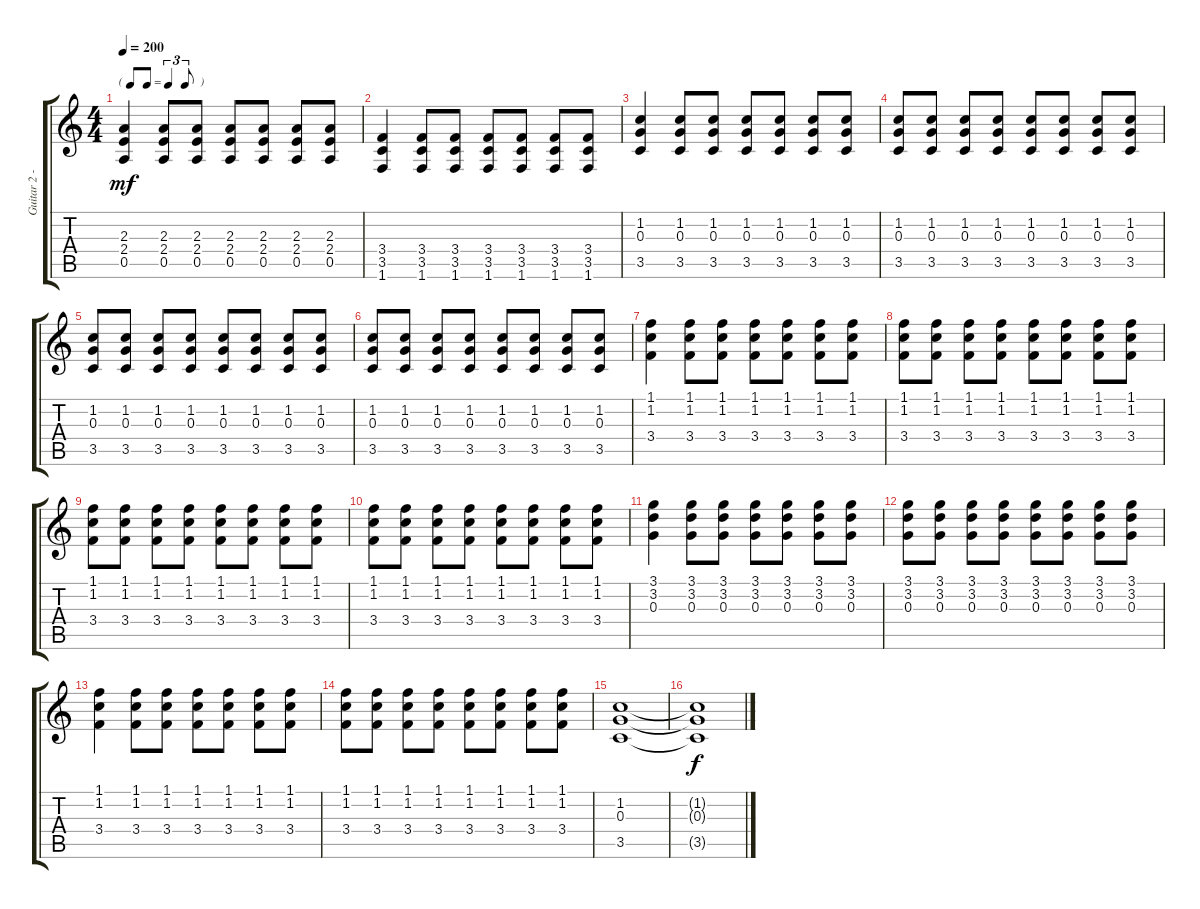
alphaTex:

\track ("Guitar 2 - Tom" "Guitar 2 -") {instrument distortionguitar}
\staff {score tabs}
\tuning (E4 B3 G3 D3 A2 E2) {hide}
\ts (4 4)
\tf triplet8th
\tempo 200
\clef g2
\ks c
(2.3 2.4 0.5).4{dy mf} (2.3 2.4 0.5).8 (2.3 2.4 0.5).8 (2.3 2.4 0.5).8 (2.3 2.4 0.5).8 (2.3 2.4 0.5).8 (2.3 2.4 0.5).8 |
(3.4 3.5 1.6).4 (3.4 3.5 1.6).8 (3.4 3.5 1.6).8 (3.4 3.5 1.6).8 (3.4 3.5 1.6).8 (3.4 3.5 1.6).8 (3.4 3.5 1.6).8 |
(1.2 0.3 3.5).4 (1.2 0.3 3.5).8 (1.2 0.3 3.5).8 (1.2 0.3 3.5).8 (1.2 0.3 3.5).8 (1.2 0.3 3.5).8 (1.2 0.3 3.5).8 |
(1.2 0.3 3.5).8 (1.2 0.3 3.5).8 (1.2 0.3 3.5).8 (1.2 0.3 3.5).8 (1.2 0.3 3.5).8 (1.2 0.3 3.5).8 (1.2 0.3 3.5).8 (1.2 0.3 3.5).8 |
(1.2 0.3 3.5).8 (1.2 0.3 3.5).8 (1.2 0.3 3.5).8 (1.2 0.3 3.5).8 (1.2 0.3 3.5).8 (1.2 0.3 3.5).8 (1.2 0.3 3.5).8 (1.2 0.3 3.5).8 |
(1.2 0.3 3.5).8 (1.2 0.3 3.5).8 (1.2 0.3 3.5).8 (1.2 0.3 3.5).8 (1.2 0.3 3.5).8 (1.2 0.3 3.5).8 (1.2 0.3 3.5).8 (1.2 0.3 3.5).8 |
(1.1 1.2 3.4).4 (1.1 1.2 3.4).8 (1.1 1.2 3.4).8 (1.1 1.2 3.4).8 (1.1 1.2 3.4).8 (1.1 1.2 3.4).8 (1.1 1.2 3.4).8 |
(1.1 1.2 3.4).8 (1.1 1.2 3.4).8 (1.1 1.2 3.4).8 (1.1 1.2 3.4).8 (1.1 1.2 3.4).8 (1.1 1.2 3.4).8 (1.1 1.2 3.4).8 (1.1 1.2 3.4).8 |
(1.1 1.2 3.4).8 (1.1 1.2 3.4).8 (1.1 1.2 3.4).8 (1.1 1.2 3.4).8 (1.1 1.2 3.4).8 (1.1 1.2 3.4).8 (1.1 1.2 3.4).8 (1.1 1.2 3.4).8 |
(1.1 1.2 3.4).8 (1.1 1.2 3.4).8 (1.1 1.2 3.4).8 (1.1 1.2 3.4).8 (1.1 1.2 3.4).8 (1.1 1.2 3.4).8 (1.1 1.2 3.4).8 (1.1 1.2 3.4).8 |
(3.1 3.2 0.3).4 (3.1 3.2 0.3).8 (3.1 3.2 0.3).8 (3.1 3.2 0.3).8 (3.1 3.2 0.3).8 (3.1 3.2 0.3).8 (3.1 3.2 0.3).8 |
(3.1 3.2 0.3).8 (3.1 3.2 0.3).8 (3.1 3.2 0.3).8 (3.1 3.2 0.3).8 (3.1 3.2 0.3).8 (3.1 3.2 0.3).8 (3.1 3.2 0.3).8 (3.1 3.2 0.3).8 |
(1.1 1.2 3.4).4 (1.1 1.2 3.4).8 (1.1 1.2 3.4).8 (1.1 1.2 3.4).8 (1.1 1.2 3.4).8 (1.1 1.2 3.4).8 (1.1 1.2 3.4).8 |
(1.1 1.2 3.4).8 (1.1 1.2 3.4).8 (1.1 1.2 3.4).8 (1.1 1.2 3.4).8 (1.1 1.2 3.4).8 (1.1 1.2 3.4).8 (1.1 1.2 3.4).8 (1.1 1.2 3.4).8 |
(1.2 0.3 3.5).1 |
(1.2{t} 0.3{t} 3.5{t}).1{dy f}
